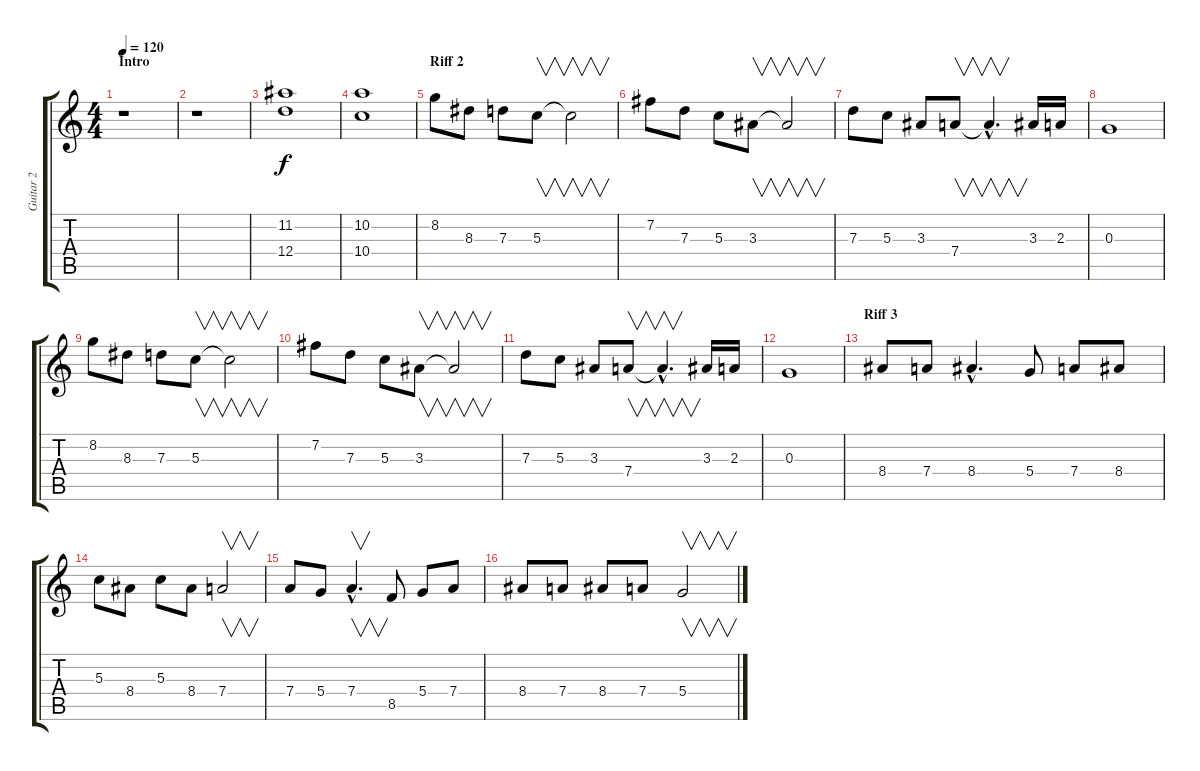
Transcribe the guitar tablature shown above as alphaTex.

\track ("Guitar 2" "Guitar 2") {instrument acousticguitarsteel}
\staff {score tabs}
\tuning (E4 B3 G3 D3 A2 E2) {hide}
\ts (4 4)
\section ("" "Intro")
\tempo 120
\clef g2
\ks c
r.1{dy f instrument acousticguitarsteel} |
r.1 |
(11.2 12.4).1 |
(10.2 10.4).1 |
\section ("" "Riff 2")
8.2.8 8.3.8 7.3.8 5.3.8{v} 5.3{t}.2{v} |
7.2.8 7.3.8 5.3.8 3.3.8{v} 3.3{t}.2{v} |
7.3.8 5.3.8 3.3.8 7.4.8{v} 7.4{hac t}.4{v d} 3.3.16 2.3.16 |
0.3.1 |
8.2.8 8.3.8 7.3.8 5.3.8{v} 5.3{t}.2{v} |
7.2.8 7.3.8 5.3.8 3.3.8{v} 3.3{t}.2{v} |
7.3.8 5.3.8 3.3.8 7.4.8{v} 7.4{hac t}.4{v d} 3.3.16 2.3.16 |
0.3.1 |
\section ("" "Riff 3")
8.4.8 7.4.8 8.4{hac}.4{d} 5.4.8 7.4.8 8.4.8 |
5.3.8 8.4.8 5.3.8 8.4.8 7.4.2{v} |
7.4.8 5.4.8 7.4{hac}.4{v d} 8.5.8 5.4.8 7.4.8 |
8.4.8 7.4.8 8.4.8 7.4.8 5.4.2{v}
